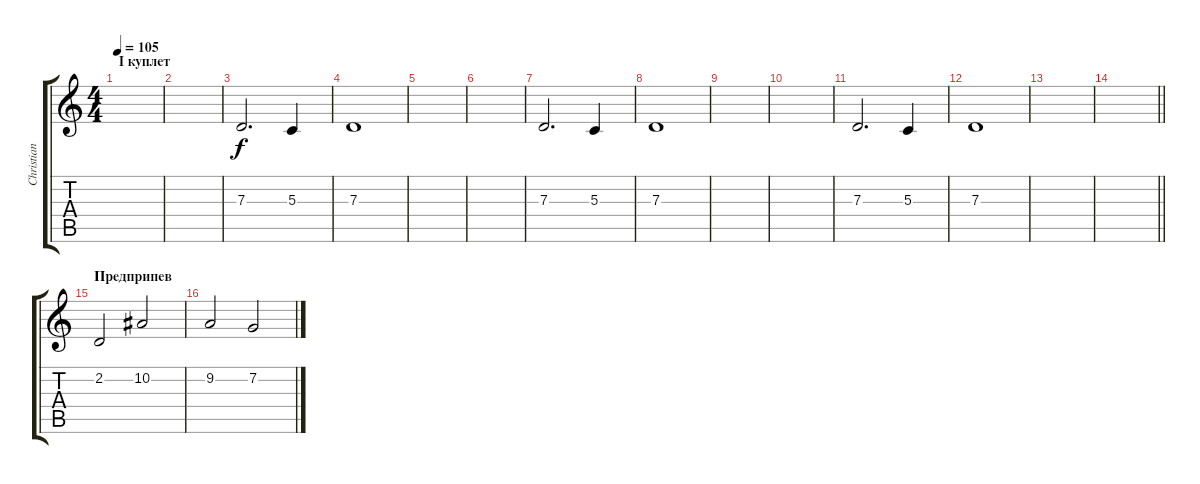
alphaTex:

\track ("Christian Lorenz" "Christian ") {instrument pad2warm}
\staff {score tabs}
\tuning (E4 C4 G3 C3 G2 C2) {hide}
\ts (4 4)
\section ("" "I куплет")
\tempo 105
\clef g2
\ks c
|
|
7.3.2{d} 5.3.4 |
7.3.1 |
|
|
7.3.2{d} 5.3.4 |
7.3.1 |
|
|
7.3.2{d} 5.3.4 |
7.3.1 |
|
\barLineRight lightlight
|
\section ("" "Предприпев")
2.2.2 10.2.2 |
9.2.2 7.2.2
